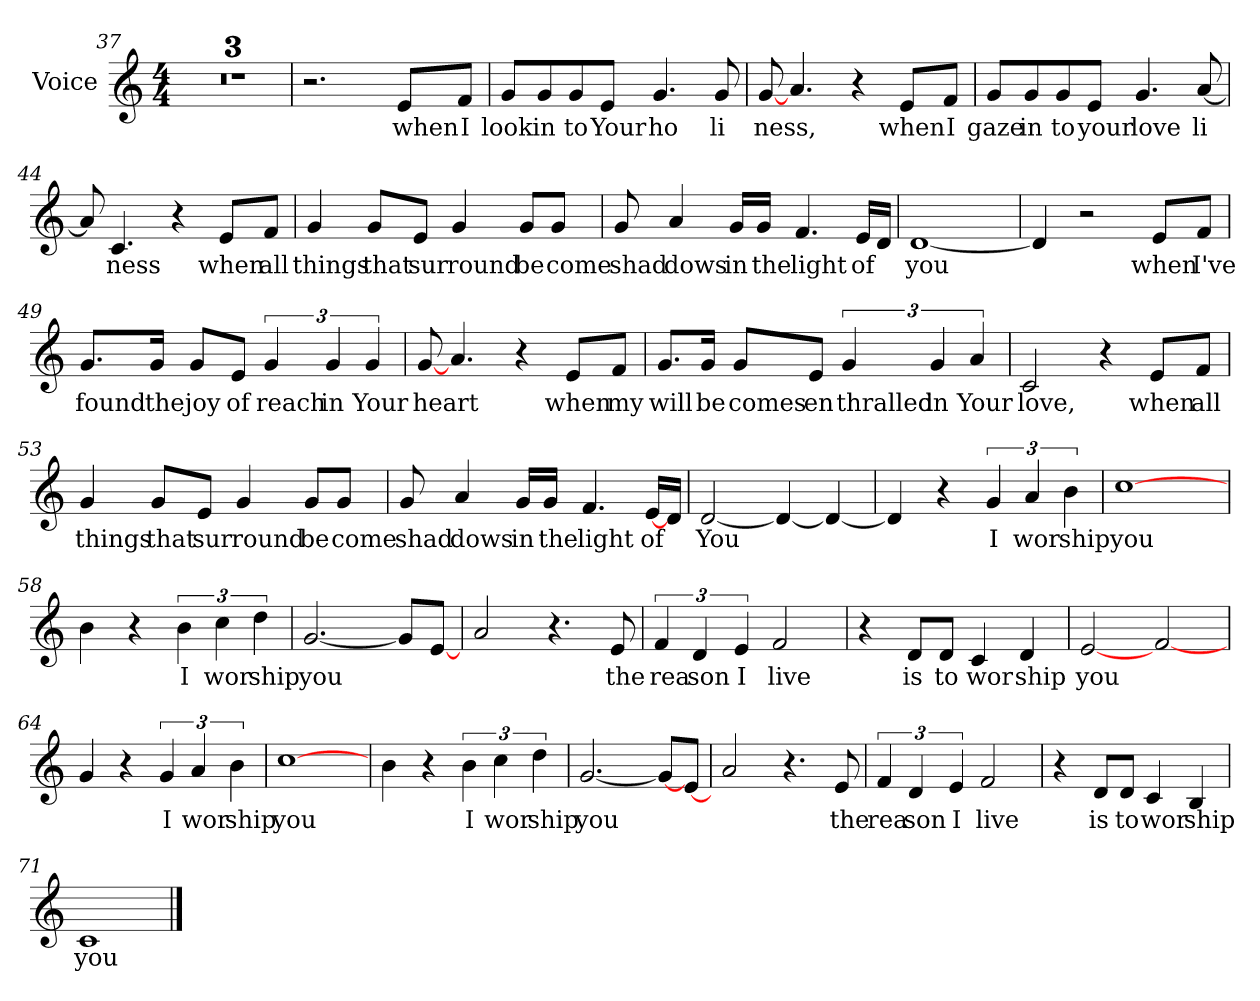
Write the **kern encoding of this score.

**kern	**text
*part1	*part1
*staff1	*staff1
*I"Voice	*
*I'V	*
*clefG2	*
*k[]	*
*C:	*
*M4/4	*
=37	=37
1r	.
=38	=38
1r	.
=39	=39
1r	.
=40	=40
2.r	.
!	!LO:LY:b
8e/L	when
!	!LO:LY:b
8f/J	I
=41	=41
!	!LO:LY:b
8g/L	look
!	!LO:LY:b
8g/	in
!	!LO:LY:b
8g/	to
!	!LO:LY:b
8e/J	Your
!	!LO:LY:b
4.g/	ho
!	!LO:LY:b
8g/	li
!!LO:PB:g=z
=42	=42
!	!LO:LY:b
[8g/	ness,
4.a/	.
4r	.
!	!LO:LY:b
8e/L	when
!	!LO:LY:b
8f/J	I
=43	=43
!	!LO:LY:b
8g/L	gaze
!	!LO:LY:b
8g/	in
!	!LO:LY:b
8g/	to
!	!LO:LY:b
8e/J	your
!	!LO:LY:b
4.g/	love
!	!LO:LY:b
[8a/	li
=44	=44
8a/]	.
!	!LO:LY:b
4.c/	ness
4r	.
!	!LO:LY:b
8e/L	when
!	!LO:LY:b
8f/J	all
=45	=45
!	!LO:LY:b
4g/	things
!	!LO:LY:b
8g/L	that
!	!LO:LY:b
8e/J	sur
!	!LO:LY:b
4g/	round
!	!LO:LY:b
8g/L	be
!	!LO:LY:b
8g/J	come
!!LO:LB:g=z
=46	=46
!	!LO:LY:b
8g/	shad
!	!LO:LY:b
4a/	dows
!	!LO:LY:b
16g/LL	in
!	!LO:LY:b
16g/JJ	the
!	!LO:LY:b
4.f/	light
!	!LO:LY:b
16e/LL	of
16d/JJ	.
=47	=47
!	!LO:LY:b
[1d	you
=48	=48
4d/]	.
2r	.
!	!LO:LY:b
8e/L	when
!	!LO:LY:b
8f/J	I've
=49	=49
!	!LO:LY:b
8.g/L	found
!	!LO:LY:b
16g/Jk	the
!	!LO:LY:b
8g/L	joy
!	!LO:LY:b
8e/J	of
!	!LO:LY:b
6g/	reach
!	!LO:LY:b
6g/	in
!	!LO:LY:b
6g/	Your
!!LO:LB:g=z
=50	=50
!	!LO:LY:b
[8g/	heart
4.a/	.
4r	.
!	!LO:LY:b
8e/L	when
!	!LO:LY:b
8f/J	my
=51	=51
!	!LO:LY:b
8.g/L	will
!	!LO:LY:b
16g/Jk	be
!	!LO:LY:b
8g/L	comes
!	!LO:LY:b
8e/J	en
!	!LO:LY:b
6g/	thralled
!	!LO:LY:b
6g/	in
!	!LO:LY:b
6a/	Your
=52	=52
!	!LO:LY:b
2c/	love,
4r	.
!	!LO:LY:b
8e/L	when
!	!LO:LY:b
8f/J	all
=53	=53
!	!LO:LY:b
4g/	things
!	!LO:LY:b
8g/L	that
!	!LO:LY:b
8e/J	sur
!	!LO:LY:b
4g/	round
!	!LO:LY:b
8g/L	be
!	!LO:LY:b
8g/J	come
!!LO:LB:g=z
=54	=54
!	!LO:LY:b
8g/	shad
!	!LO:LY:b
4a/	dows
!	!LO:LY:b
16g/LL	in
!	!LO:LY:b
16g/JJ	the
!	!LO:LY:b
4.f/	light
!	!LO:LY:b
[16e/LL	of
16d/JJ	.
=55	=55
!	!LO:LY:b
[2d/	You
4d/_	.
4d/_	.
=56	=56
4d/]	.
4r	.
!	!LO:LY:b
6g/	I
!	!LO:LY:b
6a/	wor
!	!LO:LY:b
6b\	ship
=57	=57
!	!LO:LY:b
[1cc	you
=58	=58
4b\	.
4r	.
!	!LO:LY:b
6b\	I
!	!LO:LY:b
6cc\	wor
!	!LO:LY:b
6dd\	ship
!!LO:LB:g=z
=59	=59
!	!LO:LY:b
[2.g/	you
8g/L]	.
[8e/J	.
=60	=60
2a/	.
4.r	.
!	!LO:LY:b
8e/	the
=61	=61
!	!LO:LY:b
6f/	rea
!	!LO:LY:b
6d/	son
!	!LO:LY:b
6e/	I
!	!LO:LY:b
2f/	live
=62	=62
4r	.
!	!LO:LY:b
8d/L	is
!	!LO:LY:b
8d/J	to
!	!LO:LY:b
4c/	wor
!	!LO:LY:b
4d/	ship
=63	=63
!	!LO:LY:b
[2e/	you
[2f/	.
=64	=64
4g/	.
4r	.
!	!LO:LY:b
6g/	I
!	!LO:LY:b
6a/	wor
!	!LO:LY:b
6b\	ship
!!LO:LB:g=z
=65	=65
!	!LO:LY:b
[1cc	you
=66	=66
4b\	.
4r	.
!	!LO:LY:b
6b\	I
!	!LO:LY:b
6cc\	wor
!	!LO:LY:b
6dd\	ship
=67	=67
!	!LO:LY:b
[2.g/	you
8g/L_	.
[8e/J	.
=68	=68
2a/	.
4.r	.
!	!LO:LY:b
8e/	the
=69	=69
!	!LO:LY:b
6f/	rea
!	!LO:LY:b
6d/	son
!	!LO:LY:b
6e/	I
!	!LO:LY:b
2f/	live
=70	=70
4r	.
!	!LO:LY:b
8d/L	is
!	!LO:LY:b
8d/J	to
!	!LO:LY:b
4c/	wor
!	!LO:LY:b
4B/	ship
=71	=71
!	!LO:LY:b
1c	you
==	==
*-	*-
